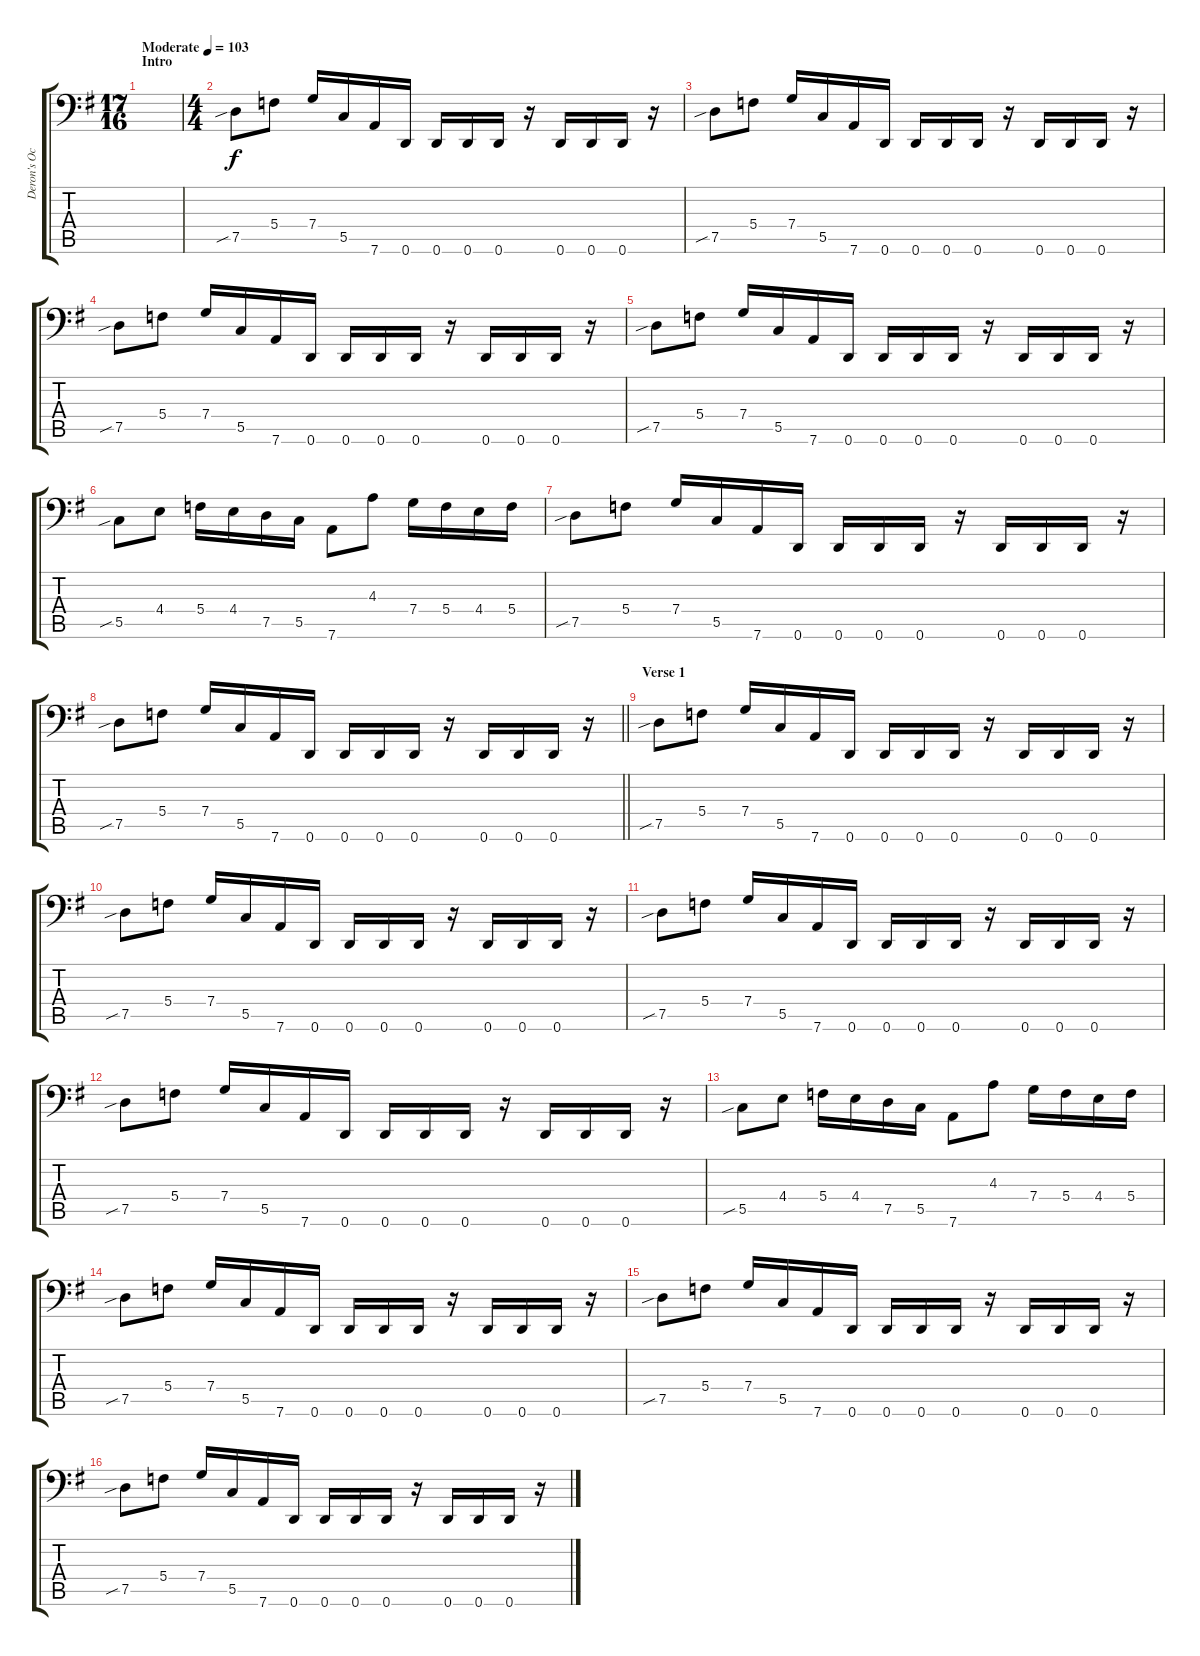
\track ("Deron's Octaver" "Deron's Oc") {instrument overdrivenguitar}
\staff {score tabs}
\tuning (D3 A2 F2 C2 G1 D1) {hide}
\ts (17 16)
\section ("" "Intro")
\tempo (103 "Moderate")
\clef f4
\ks g
|
\ts (4 4)
7.5{sib}.8 5.4.8 7.4.16 5.5.16 7.6.16 0.6.16 0.6.16 0.6.16 0.6.16 r.16 0.6.16 0.6.16 0.6.16 r.16 |
7.5{sib}.8 5.4.8 7.4.16 5.5.16 7.6.16 0.6.16 0.6.16 0.6.16 0.6.16 r.16 0.6.16 0.6.16 0.6.16 r.16 |
7.5{sib}.8 5.4.8 7.4.16 5.5.16 7.6.16 0.6.16 0.6.16 0.6.16 0.6.16 r.16 0.6.16 0.6.16 0.6.16 r.16 |
7.5{sib}.8 5.4.8 7.4.16 5.5.16 7.6.16 0.6.16 0.6.16 0.6.16 0.6.16 r.16 0.6.16 0.6.16 0.6.16 r.16 |
5.5{sib}.8 4.4.8 5.4.16 4.4.16 7.5.16 5.5.16 7.6.8 4.3.8 7.4.16 5.4.16 4.4.16 5.4.16 |
7.5{sib}.8 5.4.8 7.4.16 5.5.16 7.6.16 0.6.16 0.6.16 0.6.16 0.6.16 r.16 0.6.16 0.6.16 0.6.16 r.16 |
\barLineRight lightlight
7.5{sib}.8 5.4.8 7.4.16 5.5.16 7.6.16 0.6.16 0.6.16 0.6.16 0.6.16 r.16 0.6.16 0.6.16 0.6.16 r.16 |
\section ("" "Verse 1")
7.5{sib}.8 5.4.8 7.4.16 5.5.16 7.6.16 0.6.16 0.6.16 0.6.16 0.6.16 r.16 0.6.16 0.6.16 0.6.16 r.16 |
7.5{sib}.8 5.4.8 7.4.16 5.5.16 7.6.16 0.6.16 0.6.16 0.6.16 0.6.16 r.16 0.6.16 0.6.16 0.6.16 r.16 |
7.5{sib}.8 5.4.8 7.4.16 5.5.16 7.6.16 0.6.16 0.6.16 0.6.16 0.6.16 r.16 0.6.16 0.6.16 0.6.16 r.16 |
7.5{sib}.8 5.4.8 7.4.16 5.5.16 7.6.16 0.6.16 0.6.16 0.6.16 0.6.16 r.16 0.6.16 0.6.16 0.6.16 r.16 |
5.5{sib}.8 4.4.8 5.4.16 4.4.16 7.5.16 5.5.16 7.6.8 4.3.8 7.4.16 5.4.16 4.4.16 5.4.16 |
7.5{sib}.8 5.4.8 7.4.16 5.5.16 7.6.16 0.6.16 0.6.16 0.6.16 0.6.16 r.16 0.6.16 0.6.16 0.6.16 r.16 |
7.5{sib}.8 5.4.8 7.4.16 5.5.16 7.6.16 0.6.16 0.6.16 0.6.16 0.6.16 r.16 0.6.16 0.6.16 0.6.16 r.16 |
7.5{sib}.8 5.4.8 7.4.16 5.5.16 7.6.16 0.6.16 0.6.16 0.6.16 0.6.16 r.16 0.6.16 0.6.16 0.6.16 r.16
